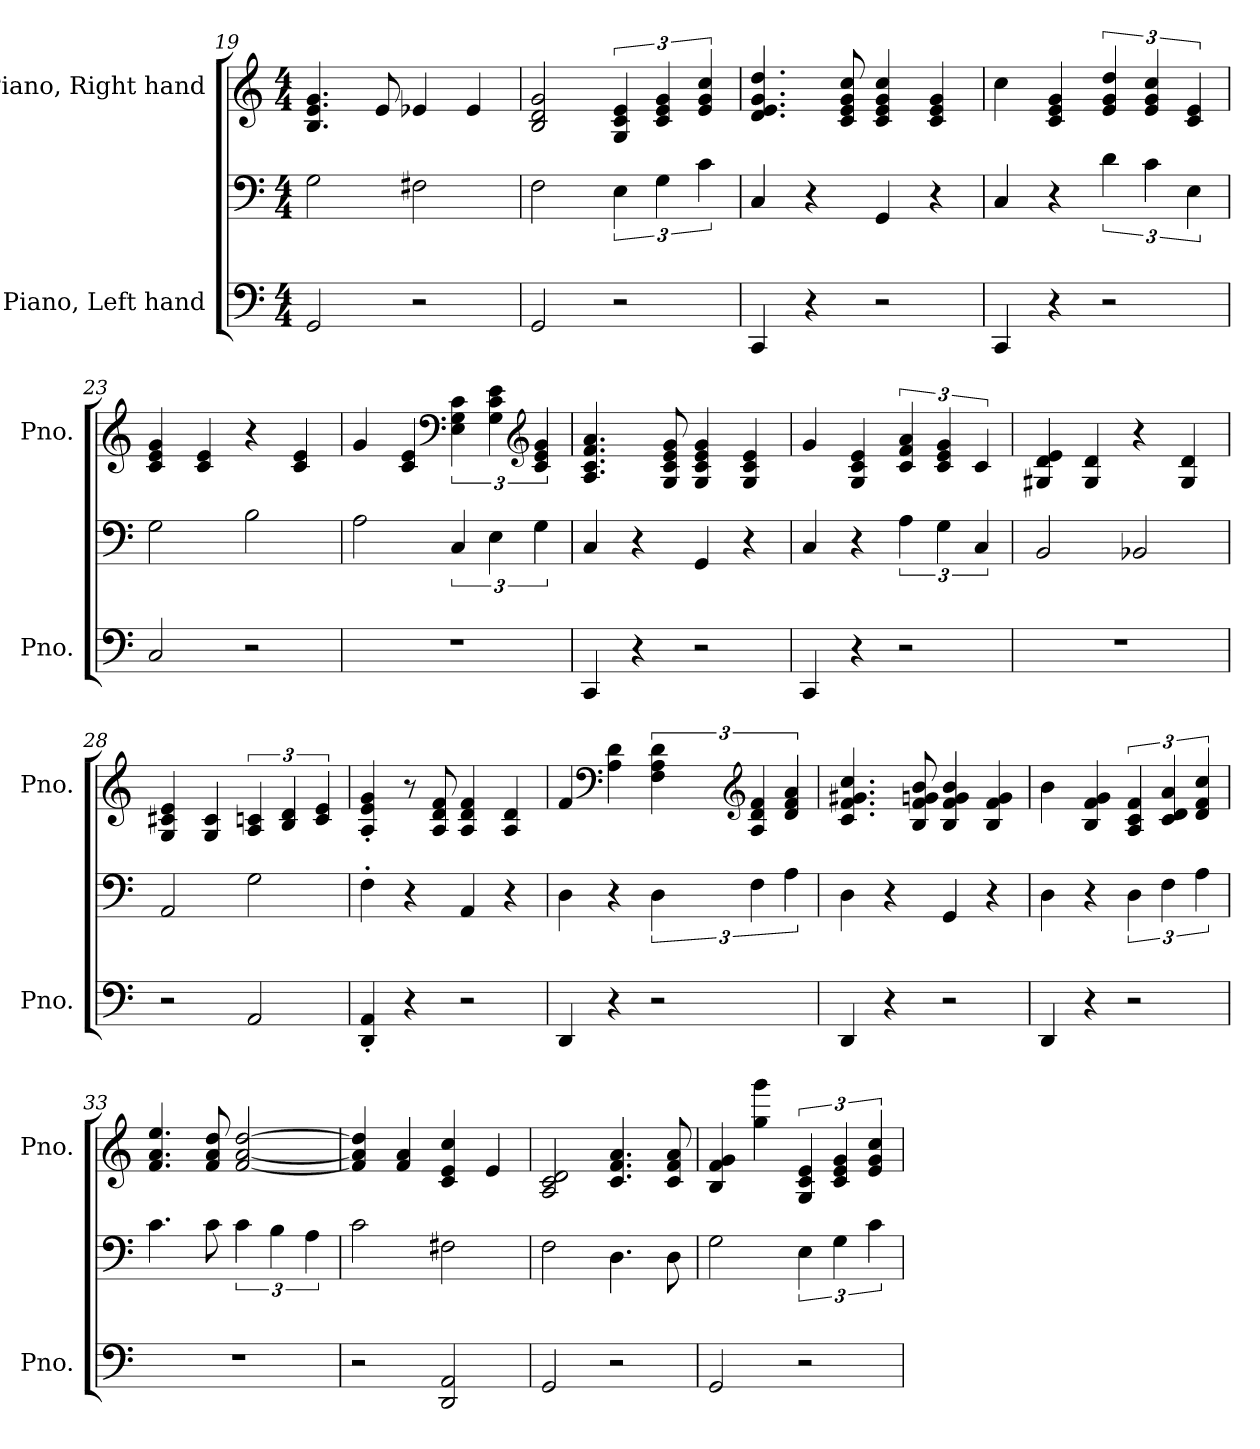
**kern	**kern	**kern
*part2	*part2	*part1
*staff3	*staff2	*staff1
*I"Piano, Left hand	*	*I"Piano, Right hand
*I'Pno.	*	*I'Pno.
!!LO:LB:g=z
*clefF4	*clefF4	*clefG2
*k[]	*k[]	*k[]
*M4/4	*M4/4	*M4/4
=19	=19	=19
2GG/	2G\	4.B/ 4.e/ 4.g/
.	.	8e/
2r	2F#X\	4e-X/
.	.	4e-/
=20	=20	=20
2GG/	2F\	2B/ 2d/ 2g/
2r	6E\	6G/ 6c/ 6e/
.	6G\	6c/ 6e/ 6g/
.	6c\	6e/ 6g/ 6cc/
=21	=21	=21
4CC/	4C/	4.d/ 4.e/ 4.g/ 4.dd/
4r	4r	.
.	.	8c/ 8e/ 8g/ 8cc/
2r	4GG/	4c/ 4e/ 4g/ 4cc/
.	4r	4c/ 4e/ 4g/
=22	=22	=22
4CC/	4C/	4cc\
4r	4r	4c/ 4e/ 4g/
2r	6d\	6e/ 6g/ 6dd/
.	6c\	6e/ 6g/ 6cc/
.	6E\	6c/ 6e/
=23	=23	=23
2C/	2G\	4c/ 4e/ 4g/
.	.	4c/ 4e/
2r	2B\	4r
.	.	4c/ 4e/
=24	=24	=24
1r	2A\	4g/
.	.	4c/ 4e/
*	*	*clefF4
.	6C/	6E\ 6G\ 6c\
.	6E\	6G\ 6c\ 6e\
*	*	*clefG2
.	6G\	6c/ 6e/ 6g/
!!LO:PB:g=z
=25	=25	=25
4CC/	4C/	4.A/ 4.c/ 4.f/ 4.a/
4r	4r	.
.	.	8G/ 8c/ 8e/ 8g/
2r	4GG/	4G/ 4c/ 4e/ 4g/
.	4r	4G/ 4c/ 4e/
=26	=26	=26
4CC/	4C/	4g/
4r	4r	4G/ 4c/ 4e/
2r	6A\	6c/ 6f/ 6a/
.	6G\	6c/ 6e/ 6g/
.	6C/	6c/
=27	=27	=27
1r	2BB/	4G#X/ 4d/ 4e/
.	.	4G#/ 4d/
.	2BB-X/	4r
.	.	4G#/ 4d/
=28	=28	=28
2r	2AA/	4G/ 4c#X/ 4e/
.	.	4G/ 4c#/
2AA/	2G\	6A/ 6cn/
.	.	6B/ 6d/
.	.	6c/ 6e/
=29	=29	=29
4DD/' 4AA/'	4F'\	4A/' 4e/' 4g/'
4r	4r	8r
.	.	8A/ 8d/ 8f/
2r	4AA/	4A/ 4d/ 4f/
.	4r	4A/ 4d/
!!LO:LB:g=z
=30	=30	=30
4DD/	4D\	4f/
*	*	*clefF4
4r	4r	4A\ 4d\
2r	6D\	6F\ 6A\ 6d\
*	*	*clefG2
.	6F\	6A/ 6d/ 6f/
.	6A\	6d/ 6f/ 6a/
=31	=31	=31
4DD/	4D\	4.c/ 4.f/ 4.g#X/ 4.cc/
4r	4r	.
.	.	8B/ 8f/ 8gn/ 8b/
2r	4GG/	4B/ 4f/ 4g/ 4b/
.	4r	4B/ 4f/ 4g/
=32	=32	=32
4DD/	4D\	4b\
4r	4r	4B/ 4f/ 4g/
2r	6D\	6A/ 6c/ 6f/
.	6F\	6c/ 6d/ 6a/
.	6A\	6d/ 6f/ 6cc/
=33	=33	=33
1r	4.c\	4.f/ 4.a/ 4.ee/
.	8c\	8f/ 8a/ 8dd/
.	6c\	[2f/ [2a/ [2dd/
.	6B\	.
.	6A\	.
=34	=34	=34
2r	2c\	4f/] 4a/] 4dd/]
.	.	4f/ 4a/
2DD/ 2AA/	2F#X\	4c/ 4e/ 4cc/
.	.	4e/
!!LO:LB:g=z
=35	=35	=35
2GG/	2F\	2A/ 2c/ 2d/
2r	4.D\	4.c/ 4.f/ 4.a/
.	8D\	8c/ 8f/ 8a/
=36	=36	=36
2GG/	2G\	4B/ 4f/ 4g/
.	.	4gg\ 4ggg\
2r	6E\	6G/ 6c/ 6e/
.	6G\	6c/ 6e/ 6g/
.	6c\	6e/ 6g/ 6cc/
=	=	=
*-	*-	*-
